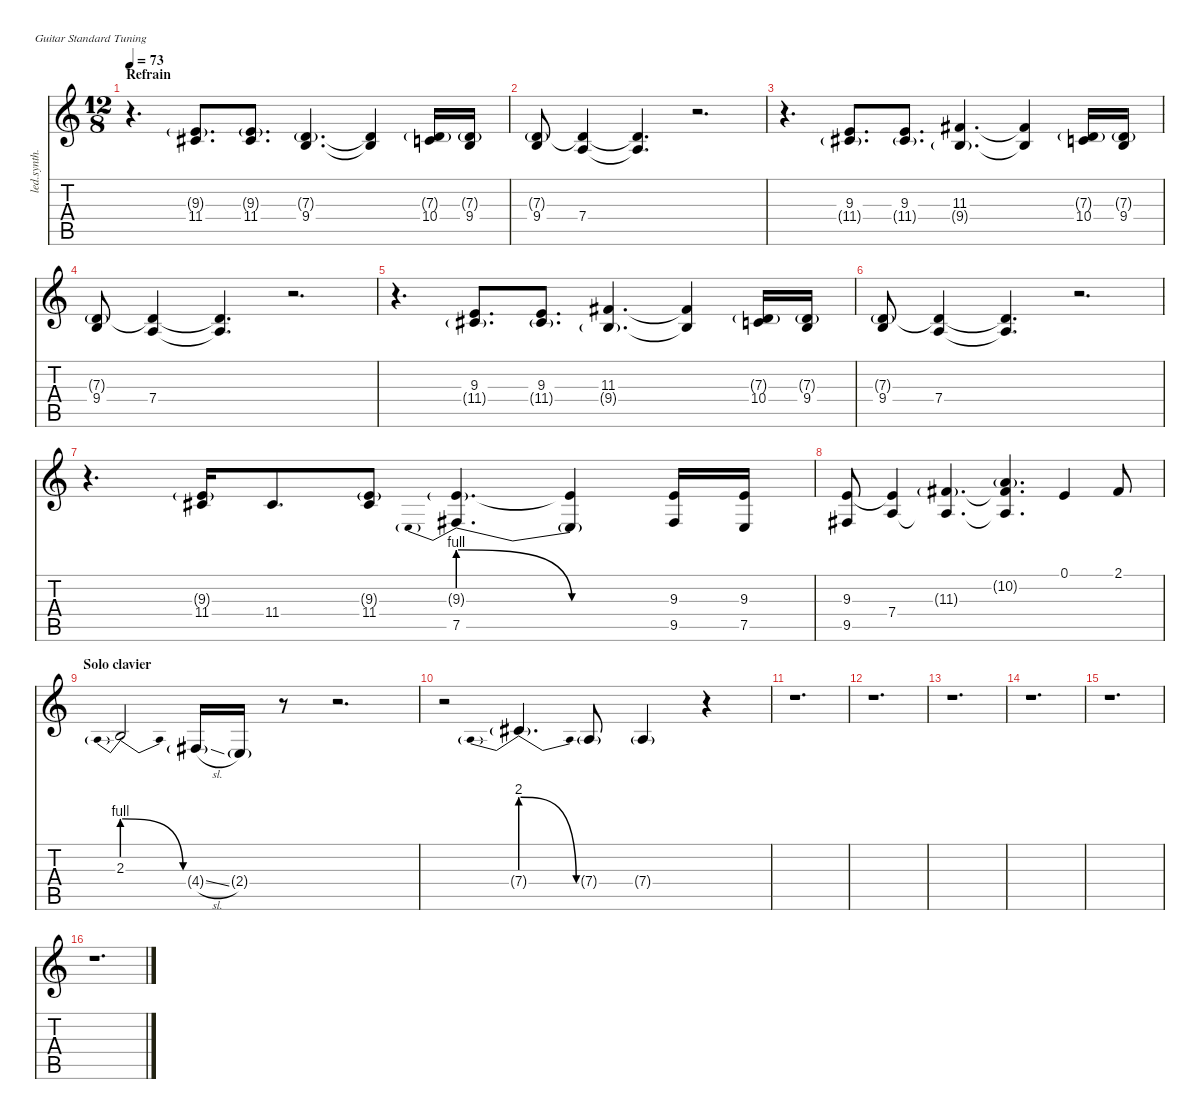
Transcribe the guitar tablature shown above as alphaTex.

\defaultSystemsLayout 4
\hideDynamics
\bracketExtendMode nobrackets
\otherSystemsTrackNameOrientation horizontal
\track ("Vocal" "led.synth.") {instrument lead2sawtooth}
\staff {score tabs}
\tuning (E4 B3 G3 D3 A2 E2)
\ts (12 8)
\section ("" "Refrain")
\tempo 73
\clef g2
\ks c
r.4{d dy f beam Down} (9.3{g} 11.4{acc #}).8{d beam Up} (9.3{g} 11.4{acc #}).8{d beam Up} (7.3{g} 9.4).4{d beam Up} (7.3{t} 9.4{t}).4{beam Up} (7.3{g} 10.4).16{beam Up} (7.3{g} 9.4).16{beam Up} |
(7.3{g} 9.4).8{beam Up} (7.3{t} 7.4).4{beam Up} (7.3{t} 7.4{t}).4{d beam Up} r.2{d beam Up} |
r.4{d beam Down} (9.3 11.4{g acc #}).8{d beam Up} (9.3 11.4{g acc #}).8{d beam Up} (11.3{acc #} 9.4{g}).4{d beam Up} (11.3{t acc #} 9.4{t}).4{beam Up} (7.3{g} 10.4).16{beam Up} (7.3{g} 9.4).16{beam Up} |
(7.3{g} 9.4).8{beam Up} (7.3{t} 7.4).4{beam Up} (7.3{t} 7.4{t}).4{d beam Up} r.2{d beam Up} |
r.4{d beam Down} (9.3 11.4{g acc #}).8{d beam Up} (9.3 11.4{g acc #}).8{d beam Up} (11.3{acc #} 9.4{g}).4{d beam Up} (11.3{t acc #} 9.4{t}).4{beam Up} (7.3{g} 10.4).16{beam Up} (7.3{g} 9.4).16{beam Up} |
(7.3{g} 9.4).8{beam Up} (7.3{t} 7.4).4{beam Up} (7.3{t} 7.4{t}).4{d beam Up} r.2{d beam Up} |
r.4{d beam Down} (9.3{g} 11.4{acc #}).16{beam Up} 11.4{acc #}.8{d beam Up} (9.3{g} 11.4{acc #}).8{beam Up} (9.3{g} 7.5{be (prebendrelease 0 4 60 0)}).4{d beam Up} (9.3{t} 7.5{be (hold 0 0 60 0) t}).4{beam Up} (9.3 9.5{acc #}).16{beam Up} (9.3 7.5).16{beam Up} |
(9.3 9.5{acc #}).8{beam Up} (9.3{t} 7.4).4{beam Up} (11.3{g acc #} 7.4{t}).4{d beam Up} (10.2{g} 11.3{t acc #} 7.4{t}).4{d beam Up} 0.1.4{beam Up} 2.1{acc #}.8{beam Up} |
\section ("" "Solo clavier")
2.3{be (prebendrelease 0 4 18.9999996 0)}.2{beam Up} 4.4{sl g acc #}.16{beam Up} 2.4{g}.16{beam Up} r.8{beam Up} r.2{d beam Up} |
r.2{beam Down} 7.4{be (prebendrelease 0 8 18.9999996 0) g}.4{d beam Up} 7.4{g}.8{beam Up} 7.4{g}.4{beam Up} r.4{beam Up} |
r.1{d beam Down} |
r.1{d beam Down} |
r.1{d beam Down} |
r.1{d beam Down} |
r.1{d beam Down} |
r.1{d beam Down}
